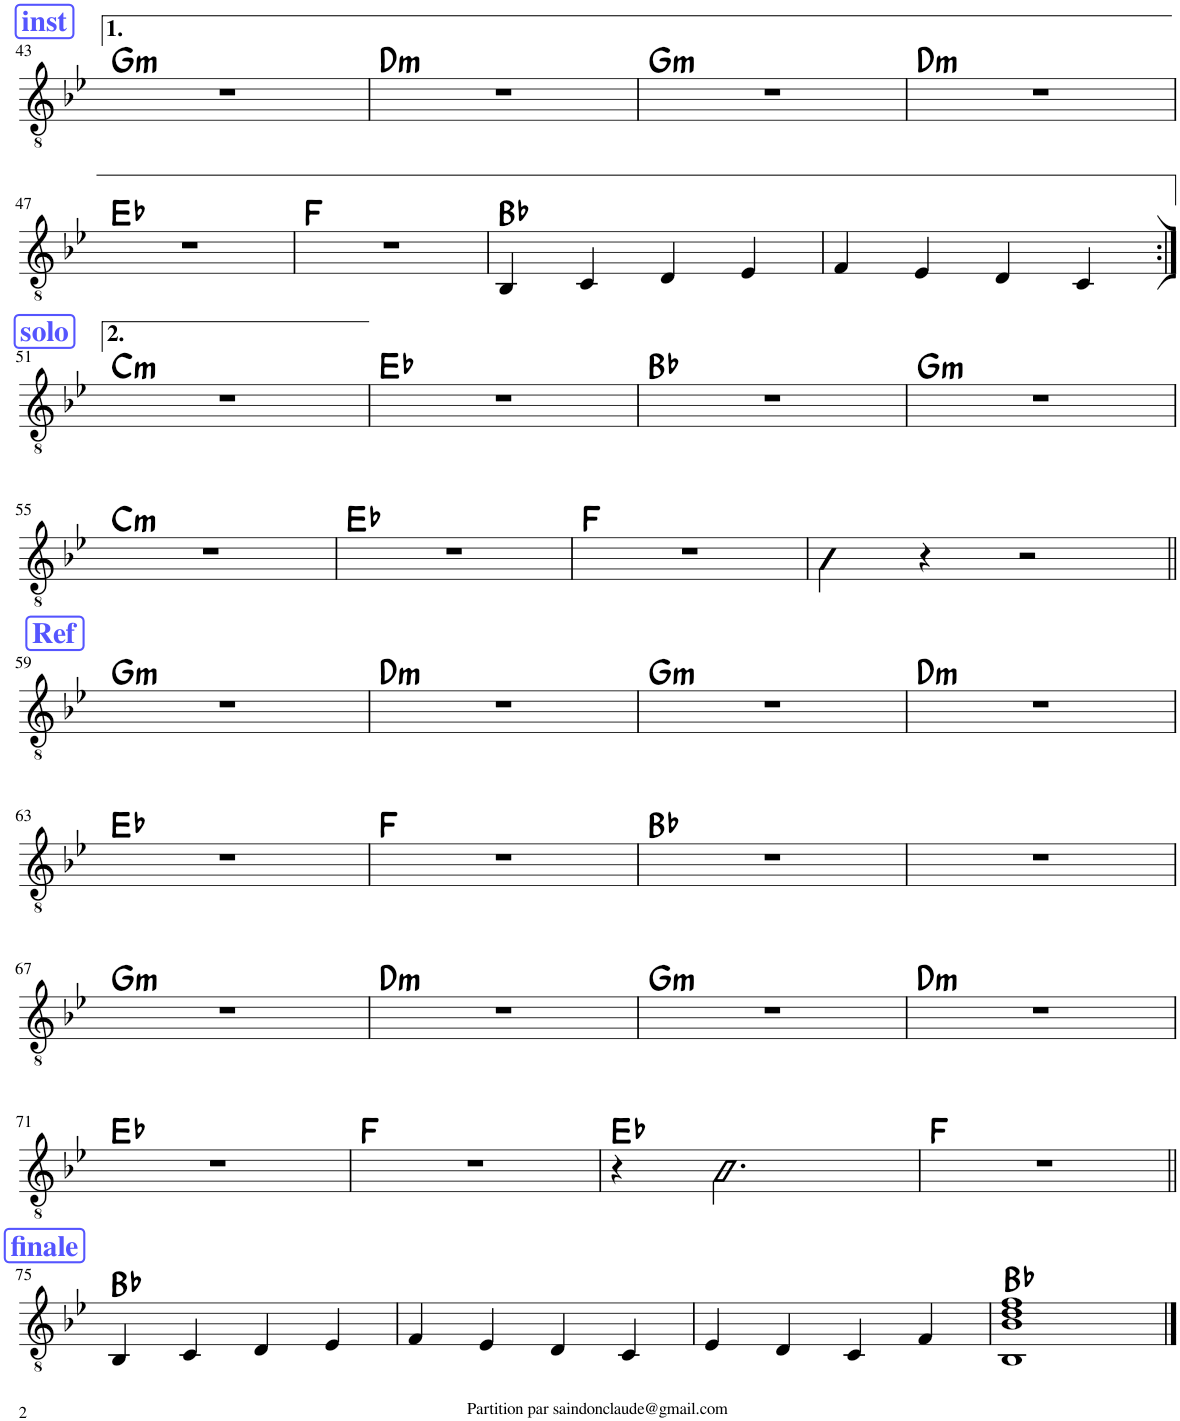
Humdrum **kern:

**kern	**harte
*part1	*part1
*staff1	*
*I"Classical Guitar	*
*I'Guit.	*
!!LO:PB:g=z
*clefGv2	*
*k[b-e-]	*
*M4/4	*
!!LO:REH:place=s1:a:B:cj:color=#5555FF:fs=14:t=inst
=43	=43
!	!LO:H:kt=m
1r	G:min
=44	=44
!	!LO:H:kt=m
1r	D:min
=45	=45
!	!LO:H:kt=m
1r	G:min
=46	=46
!	!LO:H:kt=m
1r	D:min
!!LO:LB:g=z
=47	=47
1r	Eb:maj
=48	=48
1r	F:maj
=49	=49
4BB-/	Bb:maj
4C/	.
4D/	.
4E-/	.
=50	=50
4F/	.
4E-/	.
4D/	.
4C/	.
!!LO:LB:g=z
!!LO:REH:place=s1:a:B:cj:color=#5555FF:fs=14:t=solo
=51:|!	=51:|!
!	!LO:H:kt=m
1r	C:min
=52	=52
1r	Eb:maj
=53	=53
1r	Bb:maj
=54	=54
!	!LO:H:kt=m
1r	G:min
!!LO:LB:g=z
=55	=55
!	!LO:H:kt=m
1r	C:min
=56	=56
1r	Eb:maj
=57	=57
1r	F:maj
=58	=58
4F\	.
4r	.
2r	.
!!LO:LB:g=z
!!LO:REH:place=s1:a:B:cj:color=#5555FF:fs=14:t=Ref
=59||	=59||
!	!LO:H:kt=m
1r	G:min
=60	=60
!	!LO:H:kt=m
1r	D:min
=61	=61
!	!LO:H:kt=m
1r	G:min
=62	=62
!	!LO:H:kt=m
1r	D:min
!!LO:LB:g=z
=63	=63
1r	Eb:maj
=64	=64
1r	F:maj
=65	=65
1r	Bb:maj
=66	=66
1r	.
!!LO:LB:g=z
=67	=67
!	!LO:H:kt=m
1r	G:min
=68	=68
!	!LO:H:kt=m
1r	D:min
=69	=69
!	!LO:H:kt=m
1r	G:min
=70	=70
!	!LO:H:kt=m
1r	D:min
!!LO:LB:g=z
=71	=71
1r	Eb:maj
=72	=72
1r	F:maj
=73	=73
4r	Eb:maj
2.E-\	.
=74	=74
1r	F:maj
!!LO:LB:g=z
!!LO:REH:place=s1:a:B:cj:color=#5555FF:fs=14:t=finale
=75||	=75||
4BB-/	Bb:maj
4C/	.
4D/	.
4E-/	.
=76	=76
4F/	.
4E-/	.
4D/	.
4C/	.
=77	=77
4E-/	.
4D/	.
4C/	.
4F/	.
=78	=78
1BB- 1B- 1d 1f	Bb:maj
==	==
*-	*-
